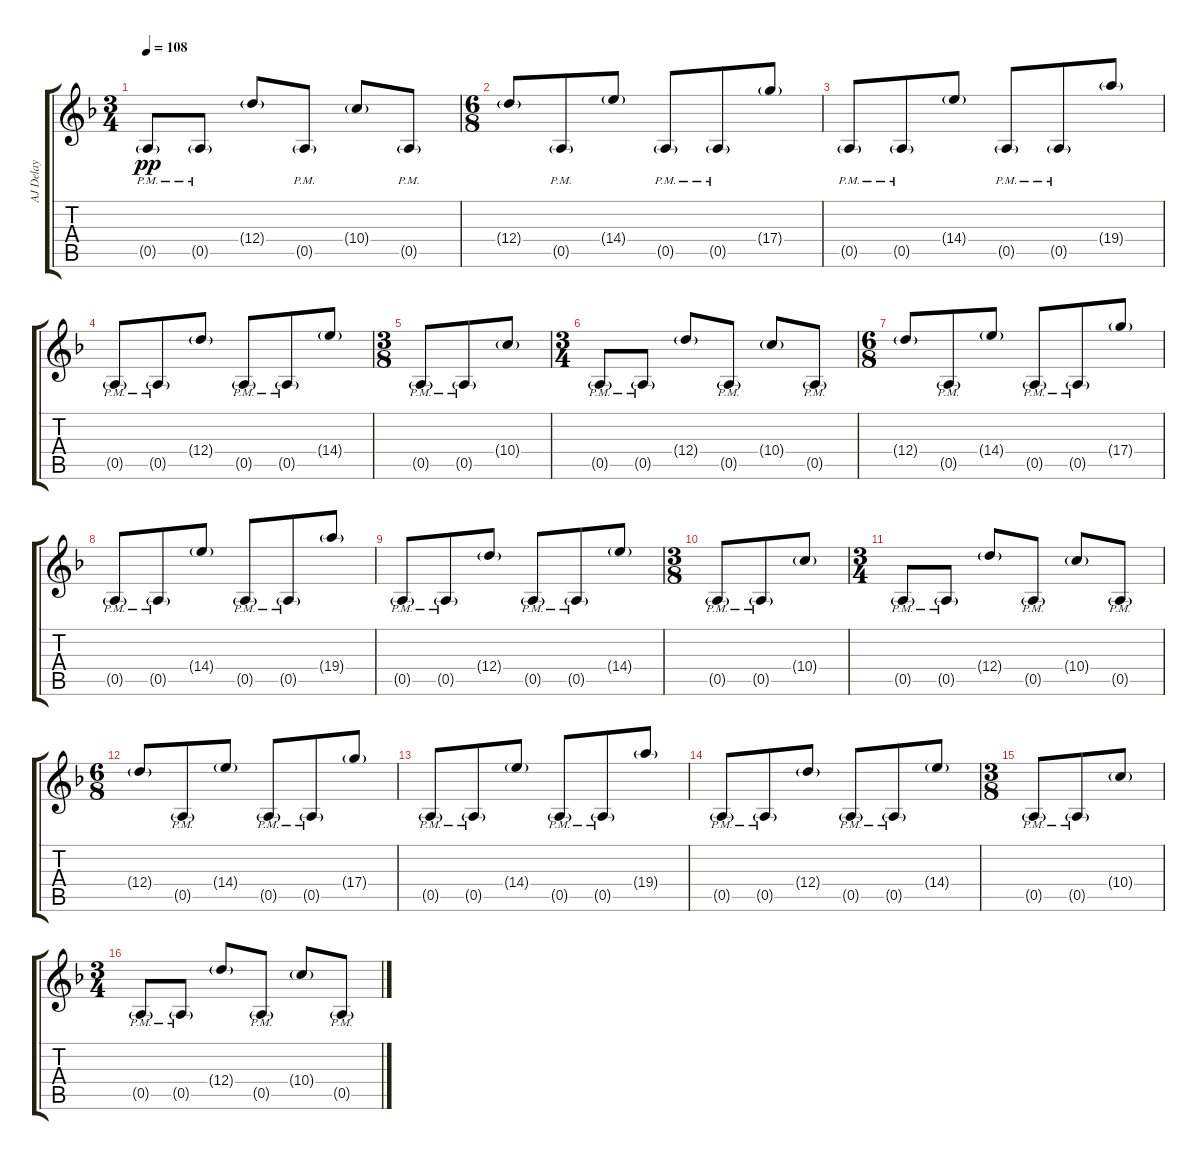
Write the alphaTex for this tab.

\track ("AJ Delay" "AJ Delay") {instrument overdrivenguitar}
\staff {score tabs}
\tuning (E4 B3 G3 D3 A2 D2) {hide}
\ts (3 4)
\tempo 108
\clef g2
\ks dminor
0.5{g pm}.8{dy pp} 0.5{g pm}.8 12.4{g}.8 0.5{g pm}.8 10.4{g}.8 0.5{g pm}.8 |
\ts (6 8)
12.4{g}.8 0.5{g pm}.8 14.4{g}.8 0.5{g pm}.8 0.5{g pm}.8 17.4{g}.8 |
0.5{g pm}.8 0.5{g pm}.8 14.4{g}.8 0.5{g pm}.8 0.5{g pm}.8 19.4{g}.8 |
0.5{g pm}.8 0.5{g pm}.8 12.4{g}.8 0.5{g pm}.8 0.5{g pm}.8 14.4{g}.8 |
\ts (3 8)
0.5{g pm}.8 0.5{g pm}.8 10.4{g}.8 |
\ts (3 4)
0.5{g pm}.8 0.5{g pm}.8 12.4{g}.8 0.5{g pm}.8 10.4{g}.8 0.5{g pm}.8 |
\ts (6 8)
12.4{g}.8 0.5{g pm}.8 14.4{g}.8 0.5{g pm}.8 0.5{g pm}.8 17.4{g}.8 |
0.5{g pm}.8 0.5{g pm}.8 14.4{g}.8 0.5{g pm}.8 0.5{g pm}.8 19.4{g}.8 |
0.5{g pm}.8 0.5{g pm}.8 12.4{g}.8 0.5{g pm}.8 0.5{g pm}.8 14.4{g}.8 |
\ts (3 8)
0.5{g pm}.8 0.5{g pm}.8 10.4{g}.8 |
\ts (3 4)
0.5{g pm}.8 0.5{g pm}.8 12.4{g}.8 0.5{g pm}.8 10.4{g}.8 0.5{g pm}.8 |
\ts (6 8)
12.4{g}.8 0.5{g pm}.8 14.4{g}.8 0.5{g pm}.8 0.5{g pm}.8 17.4{g}.8 |
0.5{g pm}.8 0.5{g pm}.8 14.4{g}.8 0.5{g pm}.8 0.5{g pm}.8 19.4{g}.8 |
0.5{g pm}.8 0.5{g pm}.8 12.4{g}.8 0.5{g pm}.8 0.5{g pm}.8 14.4{g}.8 |
\ts (3 8)
0.5{g pm}.8 0.5{g pm}.8 10.4{g}.8 |
\ts (3 4)
0.5{g pm}.8 0.5{g pm}.8 12.4{g}.8 0.5{g pm}.8 10.4{g}.8 0.5{g pm}.8
